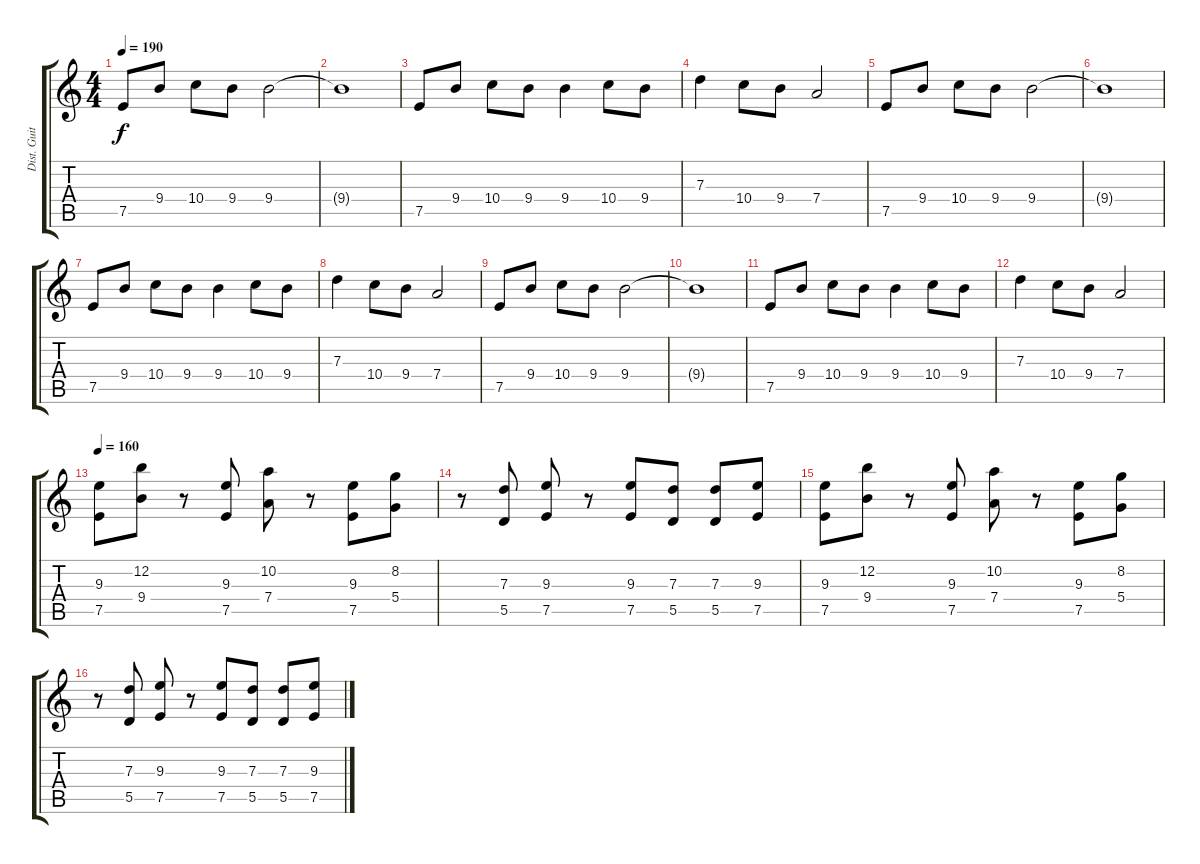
\track ("Dist. Guitar 1" "Dist. Guit") {instrument distortionguitar}
\staff {score tabs}
\tuning (E4 B3 G3 D3 A2 E2) {hide}
\ts (4 4)
\tempo 190
\clef g2
\ks c
7.5.8{dy f} 9.4.8 10.4.8 9.4.8 9.4.2 |
9.4{t}.1 |
7.5.8 9.4.8 10.4.8 9.4.8 9.4.4 10.4.8 9.4.8 |
7.3.4 10.4.8 9.4.8 7.4.2 |
7.5.8 9.4.8 10.4.8 9.4.8 9.4.2 |
9.4{t}.1 |
7.5.8 9.4.8 10.4.8 9.4.8 9.4.4 10.4.8 9.4.8 |
7.3.4 10.4.8 9.4.8 7.4.2 |
7.5.8 9.4.8 10.4.8 9.4.8 9.4.2 |
9.4{t}.1 |
7.5.8 9.4.8 10.4.8 9.4.8 9.4.4 10.4.8 9.4.8 |
7.3.4 10.4.8 9.4.8 7.4.2 |
\tempo 160
(9.3 7.5).8{instrument distortionguitar} (12.2 9.4).8 r.8 (9.3 7.5).8 (10.2 7.4).8 r.8 (9.3 7.5).8 (8.2 5.4).8 |
r.8 (7.3 5.5).8 (9.3 7.5).8 r.8 (9.3 7.5).8 (7.3 5.5).8 (7.3 5.5).8 (9.3 7.5).8 |
(9.3 7.5).8 (12.2 9.4).8 r.8 (9.3 7.5).8 (10.2 7.4).8 r.8 (9.3 7.5).8 (8.2 5.4).8 |
r.8 (7.3 5.5).8 (9.3 7.5).8 r.8 (9.3 7.5).8 (7.3 5.5).8 (7.3 5.5).8 (9.3 7.5).8
